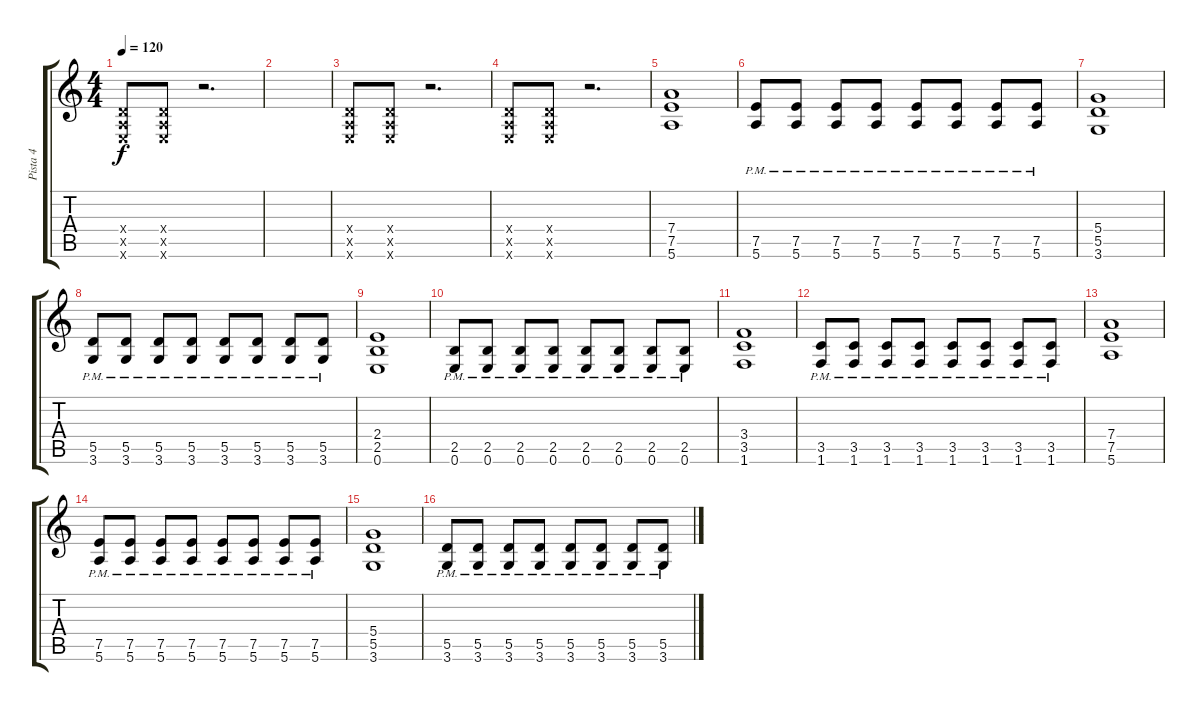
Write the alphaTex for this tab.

\track ("Pista 4" "Pista 4") {instrument distortionguitar}
\staff {score tabs}
\tuning (E4 B3 G3 D3 A2 E2) {hide}
\ts (4 4)
\tempo 120
\clef g2
\ks c
(0.4{x} 0.5{x} 0.6{x}).8{dy f} (0.4{x} 0.5{x} 0.6{x}).8 r.2{d} |
|
(0.4{x} 0.5{x} 0.6{x}).8 (0.4{x} 0.5{x} 0.6{x}).8 r.2{d} |
(0.4{x} 0.5{x} 0.6{x}).8 (0.4{x} 0.5{x} 0.6{x}).8 r.2{d} |
(7.4 7.5 5.6).1 |
(7.5{pm} 5.6{pm}).8 (7.5{pm} 5.6{pm}).8 (7.5{pm} 5.6{pm}).8 (7.5{pm} 5.6{pm}).8 (7.5{pm} 5.6{pm}).8 (7.5{pm} 5.6{pm}).8 (7.5{pm} 5.6{pm}).8 (7.5{pm} 5.6{pm}).8 |
(5.4 5.5 3.6).1 |
(5.5{pm} 3.6{pm}).8 (5.5{pm} 3.6{pm}).8 (5.5{pm} 3.6{pm}).8 (5.5{pm} 3.6{pm}).8 (5.5{pm} 3.6{pm}).8 (5.5{pm} 3.6{pm}).8 (5.5{pm} 3.6{pm}).8 (5.5{pm} 3.6{pm}).8 |
(2.4 2.5 0.6).1 |
(2.5{pm} 0.6{pm}).8 (2.5{pm} 0.6{pm}).8 (2.5{pm} 0.6{pm}).8 (2.5{pm} 0.6{pm}).8 (2.5{pm} 0.6{pm}).8 (2.5{pm} 0.6{pm}).8 (2.5{pm} 0.6{pm}).8 (2.5{pm} 0.6{pm}).8 |
(3.4 3.5 1.6).1 |
(3.5{pm} 1.6{pm}).8 (3.5{pm} 1.6{pm}).8 (3.5{pm} 1.6{pm}).8 (3.5{pm} 1.6{pm}).8 (3.5{pm} 1.6{pm}).8 (3.5{pm} 1.6{pm}).8 (3.5{pm} 1.6{pm}).8 (3.5{pm} 1.6{pm}).8 |
(7.4 7.5 5.6).1 |
(7.5{pm} 5.6{pm}).8 (7.5{pm} 5.6{pm}).8 (7.5{pm} 5.6{pm}).8 (7.5{pm} 5.6{pm}).8 (7.5{pm} 5.6{pm}).8 (7.5{pm} 5.6{pm}).8 (7.5{pm} 5.6{pm}).8 (7.5{pm} 5.6{pm}).8 |
(5.4 5.5 3.6).1 |
(5.5{pm} 3.6{pm}).8 (5.5{pm} 3.6{pm}).8 (5.5{pm} 3.6{pm}).8 (5.5{pm} 3.6{pm}).8 (5.5{pm} 3.6{pm}).8 (5.5{pm} 3.6{pm}).8 (5.5{pm} 3.6{pm}).8 (5.5{pm} 3.6{pm}).8
